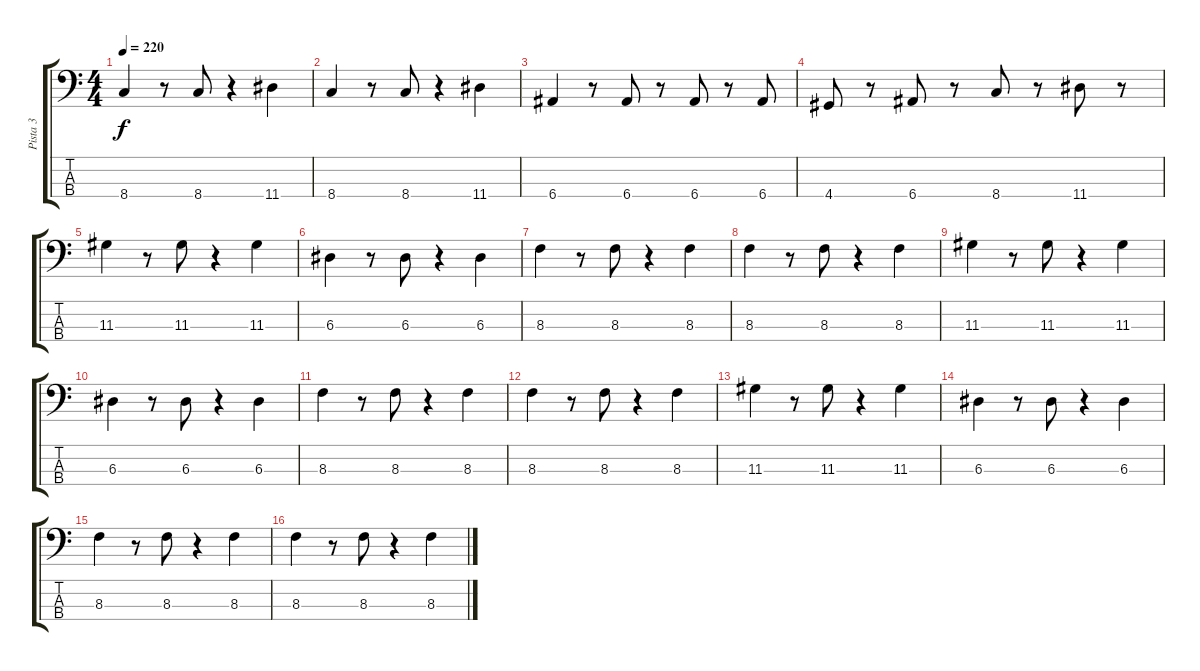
\track ("Pista 3" "Pista 3") {instrument electricbassfinger}
\staff {score tabs}
\tuning (G2 D2 A1 E1) {hide}
\ts (4 4)
\tempo 220
\clef f4
\ks c
8.4.4{dy f} r.8 8.4.8 r.4 11.4.4 |
8.4.4 r.8 8.4.8 r.4 11.4.4 |
6.4.4 r.8 6.4.8 r.8 6.4.8 r.8 6.4.8 |
4.4.8 r.8 6.4.8 r.8 8.4.8 r.8 11.4.8 r.8 |
11.3.4 r.8 11.3.8 r.4 11.3.4 |
6.3.4 r.8 6.3.8 r.4 6.3.4 |
8.3.4 r.8 8.3.8 r.4 8.3.4 |
8.3.4 r.8 8.3.8 r.4 8.3.4 |
11.3.4 r.8 11.3.8 r.4 11.3.4 |
6.3.4 r.8 6.3.8 r.4 6.3.4 |
8.3.4 r.8 8.3.8 r.4 8.3.4 |
8.3.4 r.8 8.3.8 r.4 8.3.4 |
11.3.4 r.8 11.3.8 r.4 11.3.4 |
6.3.4 r.8 6.3.8 r.4 6.3.4 |
8.3.4 r.8 8.3.8 r.4 8.3.4 |
8.3.4 r.8 8.3.8 r.4 8.3.4
